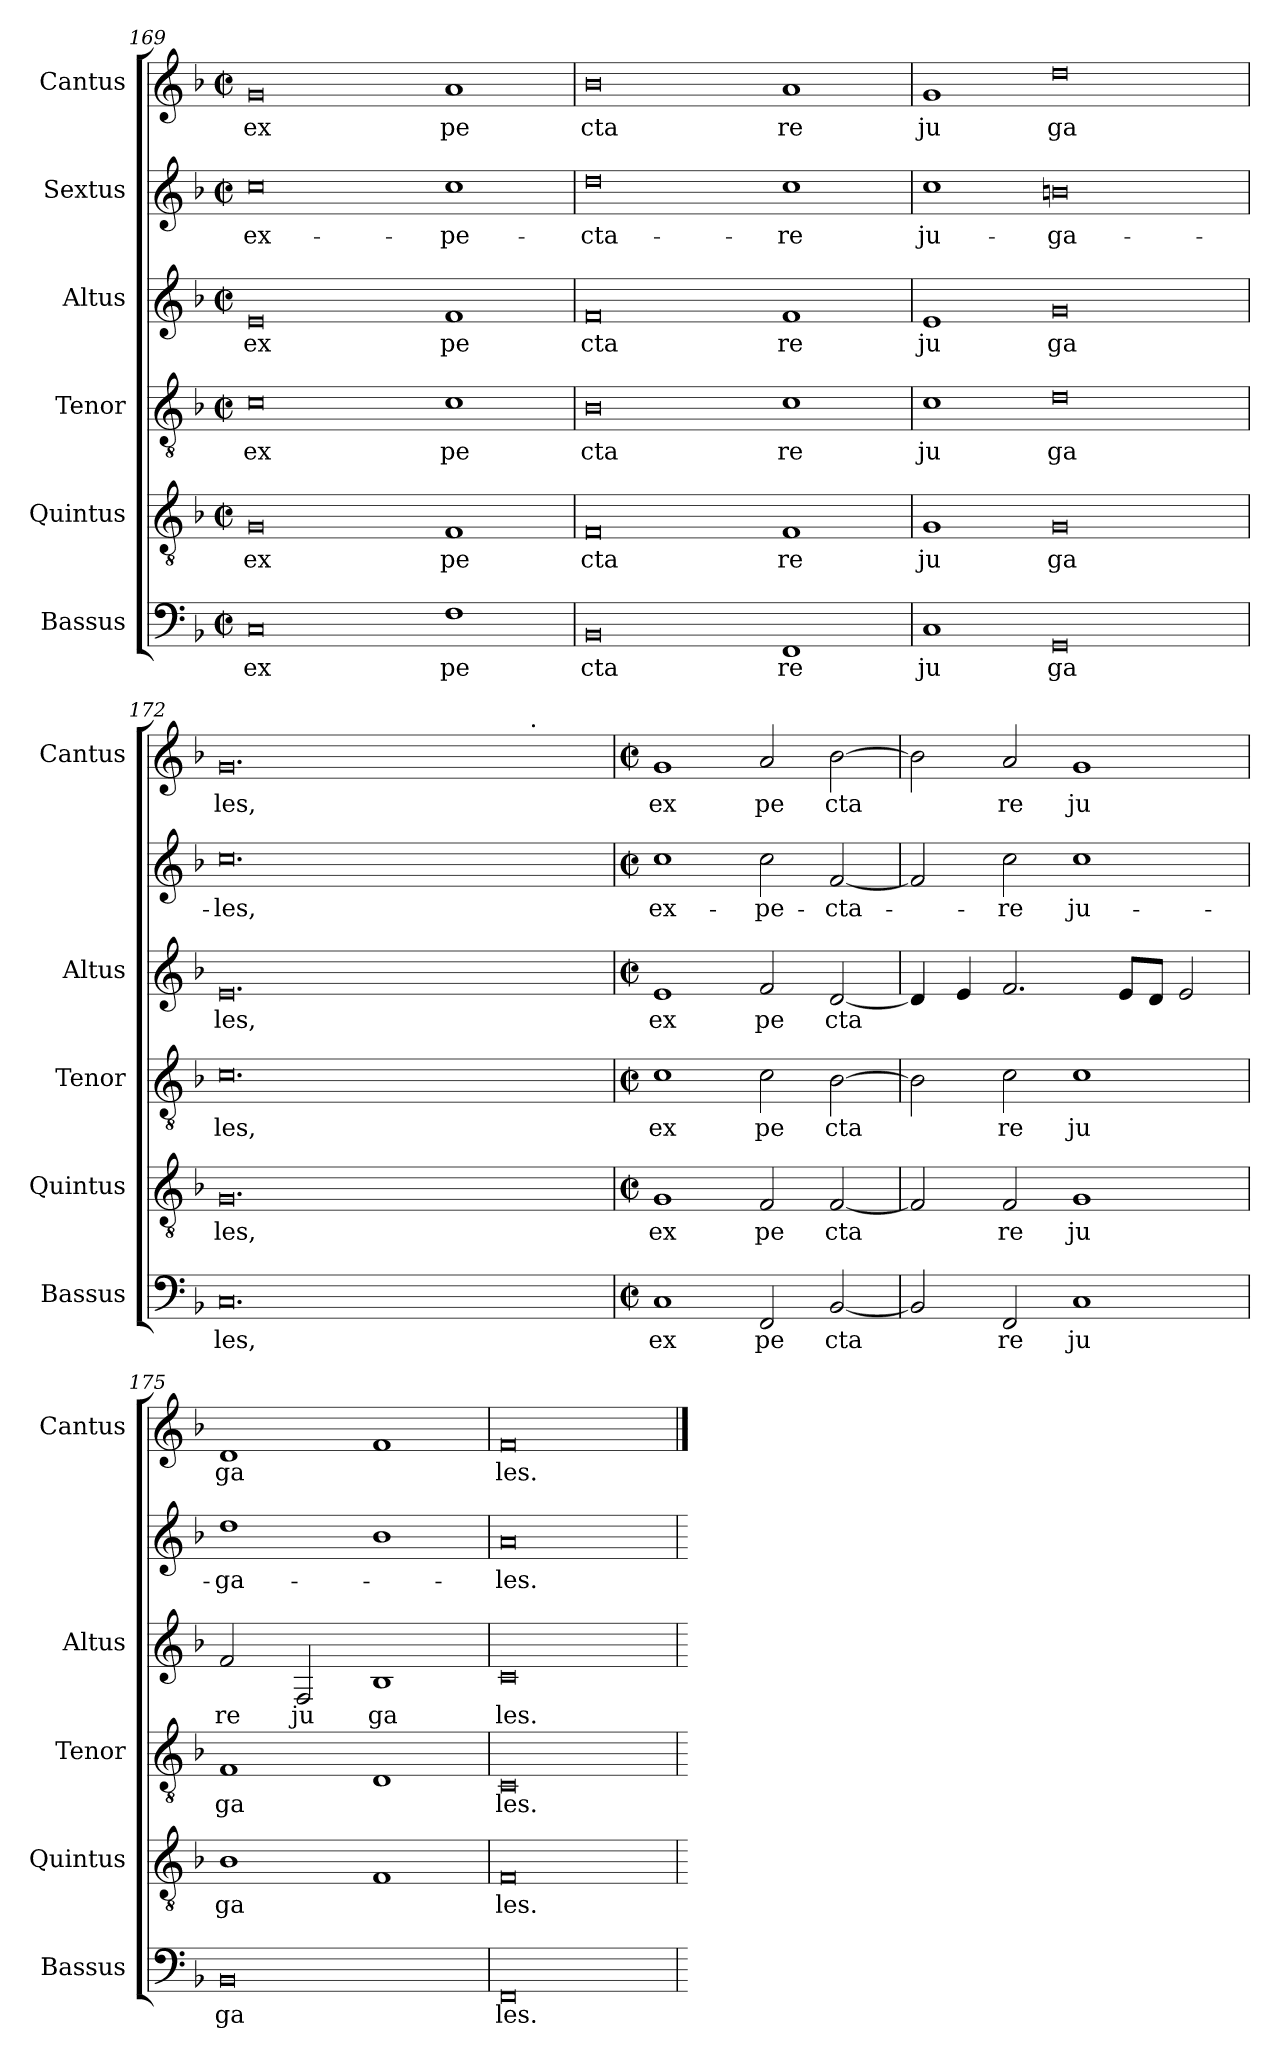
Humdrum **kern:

**kern	**text	**kern	**text	**kern	**text	**kern	**text	**kern	**text	**kern	**text
*part6	*part6	*part5	*part5	*part4	*part4	*part3	*part3	*part2	*part2	*part1	*part1
*staff6	*staff6	*staff5	*staff5	*staff4	*staff4	*staff3	*staff3	*staff2	*staff2	*staff1	*staff1
*I"Bassus	*	*I"Quintus	*	*I"Tenor	*	*I"Altus	*	*I"Sextus	*	*I"Cantus	*
*I'Bassus	*	*I'Quintus	*	*I'Tenor	*	*I'Altus	*	*	*	*I'Cantus	*
!!LO:LB:g=z
*clefF4	*	*clefGv2	*	*clefGv2	*	*clefG2	*	*clefG2	*	*clefG2	*
*k[b-]	*	*k[b-]	*	*k[b-]	*	*k[b-]	*	*k[b-]	*	*k[b-]	*
*F:	*	*F:	*	*F:	*	*F:	*	*F:	*	*F:	*
*M2/2	*	*M2/2	*	*M2/2	*	*M2/2	*	*M2/2	*	*M2/2	*
*met(c|)	*	*met(c|)	*	*met(c|)	*	*met(c|)	*	*met(c|)	*	*met(c|)	*
=169	=169	=169	=169	=169	=169	=169	=169	=169	=169	=169	=169
!	!LO:LY:b:cj	!	!LO:LY:b:cj	!	!LO:LY:b:cj	!	!LO:LY:b:cj	!	!LO:LY:b:cj	!	!LO:LY:b:cj
0C	ex	0G	ex	0c	ex	0e	ex	0cc	ex-	0g	ex
!	!LO:LY:b:cj	!	!LO:LY:b:cj	!	!LO:LY:b:cj	!	!LO:LY:b:cj	!	!LO:LY:b:cj	!	!LO:LY:b:cj
1F	pe	1F	pe	1c	pe	1f	pe	1cc	-pe-	1a	pe
=170	=170	=170	=170	=170	=170	=170	=170	=170	=170	=170	=170
!	!LO:LY:b:cj	!	!LO:LY:b:cj	!	!LO:LY:b:cj	!	!LO:LY:b:cj	!	!LO:LY:b:cj	!	!LO:LY:b:cj
0BB-	cta	0F	cta	0B-	cta	0f	cta	0dd	-cta-	0b-	cta
!	!LO:LY:b:cj	!	!LO:LY:b:cj	!	!LO:LY:b:cj	!	!LO:LY:b:cj	!	!LO:LY:b:cj	!	!LO:LY:b:cj
1FF	re	1F	re	1c	re	1f	re	1cc	-re	1a	re
=171	=171	=171	=171	=171	=171	=171	=171	=171	=171	=171	=171
!	!LO:LY:b:cj	!	!LO:LY:b:cj	!	!LO:LY:b:cj	!	!LO:LY:b:cj	!	!LO:LY:b:cj	!	!LO:LY:b:cj
1C	ju	1G	ju	1c	ju	1e	ju	1cc	ju-	1g	ju
!	!LO:LY:b:cj	!	!LO:LY:b:cj	!	!LO:LY:b:cj	!	!LO:LY:b:cj	!	!LO:LY:b:cj	!	!LO:LY:b:cj
0GG	ga	0G	ga	0d	ga	0g	ga	0bn	-ga-	0dd	ga
=172	=172	=172	=172	=172	=172	=172	=172	=172	=172	=172	=172
!	!LO:LY:b:cj	!	!LO:LY:b:cj	!	!LO:LY:b:cj	!	!LO:LY:b:cj	!	!LO:LY:b:cj	!	!LO:LY:b:cj
*	*	*	*	*	*	*	*	*	*	*^	*
0.C	les,	0.G	les,	0.c	les,	0.e	les,	0.cc	-les,	0.g	1ryy	les,
.	.	.	.	.	.	.	.	.	.	.	1ryy	.
.	.	.	.	.	.	.	.	.	.	.	2ryy	.
.	.	.	.	.	.	.	.	.	.	.	16..ryy	.
!	!	!	!	!	!	!	!	!	!	!	!LO:TX:a:t=.	!
.	.	.	.	.	.	.	.	.	.	.	4ryy	.
.	.	.	.	.	.	.	.	.	.	.	8ryy	.
.	.	.	.	.	.	.	.	.	.	.	64ryy	.
*	*	*	*	*	*	*	*	*	*	*v	*v	*
=173	=173	=173	=173	=173	=173	=173	=173	=173	=173	=173	=173
*M2/2	*	*M2/2	*	*M2/2	*	*M2/2	*	*M2/2	*	*M2/2	*
*met(c|)	*	*met(c|)	*	*met(c|)	*	*met(c|)	*	*met(c|)	*	*met(c|)	*
*	*	*	*	*	*	*	*	*	*	*^	*
!	!LO:LY:b:cj	!	!LO:LY:b:cj	!	!LO:LY:b:cj	!	!LO:LY:b:cj	!	!LO:LY:b:cj	!	!	!LO:LY:b:cj
*	*	*	*	*	*	*	*	*	*	*v	*v	*
1C	ex	1G	ex	1c	ex	1e	ex	1cc	ex-	1g	ex
!	!LO:LY:b:cj	!	!LO:LY:b:cj	!	!LO:LY:b:cj	!	!LO:LY:b:cj	!	!LO:LY:b:cj	!	!LO:LY:b:cj
2FF/	pe	2F/	pe	2c\	pe	2f/	pe	2cc\	-pe-	2a/	pe
!	!LO:LY:b	!	!LO:LY:b	!	!LO:LY:b	!	!LO:LY:b	!	!LO:LY:b	!	!LO:LY:b
[<2BB-/	cta	[<2F/	cta	[>2B-\	cta	[<2d/	cta	[<2f/	-cta-	[>2b-\	cta
=174	=174	=174	=174	=174	=174	=174	=174	=174	=174	=174	=174
2BB-/]	.	2F/]	.	2B-\]	.	4d/]	.	2f/]	.	2b-\]	.
.	.	.	.	.	.	4e/	.	.	.	.	.
!	!LO:LY:b:cj	!	!LO:LY:b:cj	!	!LO:LY:b:cj	!	!	!	!LO:LY:b:cj	!	!LO:LY:b:cj
2FF/	re	2F/	re	2c\	re	2.f/	.	2cc\	-re	2a/	re
!	!LO:LY:b:cj	!	!LO:LY:b:cj	!	!LO:LY:b:cj	!	!	!	!LO:LY:b:cj	!	!LO:LY:b:cj
1C	ju	1G	ju	1c	ju	.	.	1cc	ju-	1g	ju
.	.	.	.	.	.	8e/L	.	.	.	.	.
.	.	.	.	.	.	8d/J	.	.	.	.	.
.	.	.	.	.	.	2e/	.	.	.	.	.
=175	=175	=175	=175	=175	=175	=175	=175	=175	=175	=175	=175
!	!LO:LY:b:cj	!	!LO:LY:b:cj	!	!LO:LY:b:cj	!	!LO:LY:b:cj	!	!LO:LY:b:cj	!	!LO:LY:b:cj
0BB-	ga	1B-	ga	1F	ga	2f/	re	1dd	-ga-	1d	ga
!	!	!	!	!	!	!	!LO:LY:b:cj	!	!	!	!
.	.	.	.	.	.	2F/	ju	.	.	.	.
!	!	!	!	!	!	!	!LO:LY:b:cj	!	!	!	!
.	.	1F	.	1D	.	1B-	ga	1b-	.	1f	.
=176	=176	=176	=176	=176	=176	=176	=176	=176	=176	=176	=176
!	!LO:LY:b:cj	!	!LO:LY:b:cj	!	!LO:LY:b:cj	!	!LO:LY:b:cj	!	!LO:LY:b:cj	!	!LO:LY:b:cj
0FF	les.	0F	les.	0C	les.	0c	les.	0a	-les.	0f	les.
=	==	=	==	=	==	=	==	=	==	==	==
*-	*-	*-	*-	*-	*-	*-	*-	*-	*-	*-	*-
